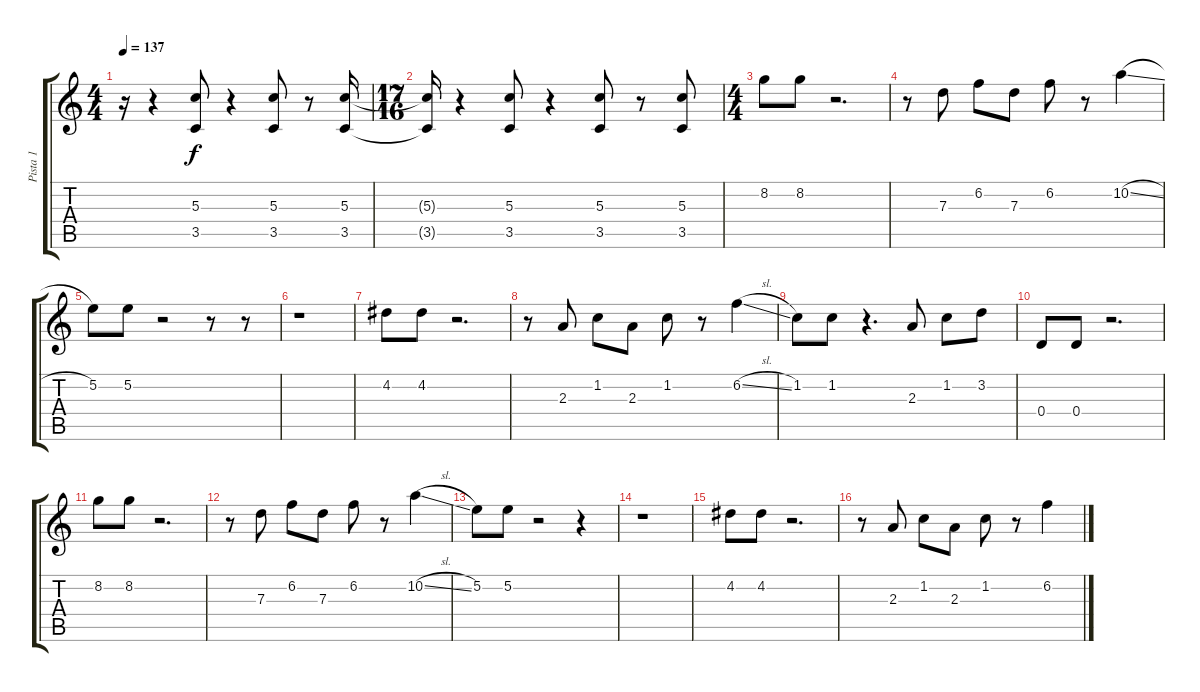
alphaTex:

\track ("Pista 1" "Pista 1") {instrument distortionguitar}
\staff {score tabs}
\tuning (E4 B3 G3 D3 A2 E2) {hide}
\ts (4 4)
\tempo 137
\clef g2
\ks c
r.16{dy f} r.4 (5.3 3.5).8 r.4 (5.3 3.5).8 r.8 (5.3 3.5).16 |
\ts (17 16)
(5.3{t} 3.5{t}).16 r.4 (5.3 3.5).8 r.4 (5.3 3.5).8 r.8 (5.3 3.5).8 |
\ts (4 4)
8.2.8{volume 8 instrument distortionguitar} 8.2.8 r.2{d} |
r.8 7.3.8 6.2.8 7.3.8 6.2.8 r.8 10.2{sl}.4 |
5.2.8 5.2.8 r.2 r.8 r.8 |
r.1 |
4.2.8 4.2.8 r.2{d} |
r.8 2.3.8 1.2.8 2.3.8 1.2.8 r.8 6.2{sl}.4 |
1.2.8 1.2.8 r.4{d} 2.3.8 1.2.8 3.2.8 |
0.4.8 0.4.8 r.2{d} |
8.2.8 8.2.8 r.2{d} |
r.8 7.3.8 6.2.8 7.3.8 6.2.8 r.8 10.2{sl}.4 |
5.2.8 5.2.8 r.2 r.4 |
r.1 |
4.2.8 4.2.8 r.2{d} |
r.8 2.3.8 1.2.8 2.3.8 1.2.8 r.8 6.2{sl}.4
